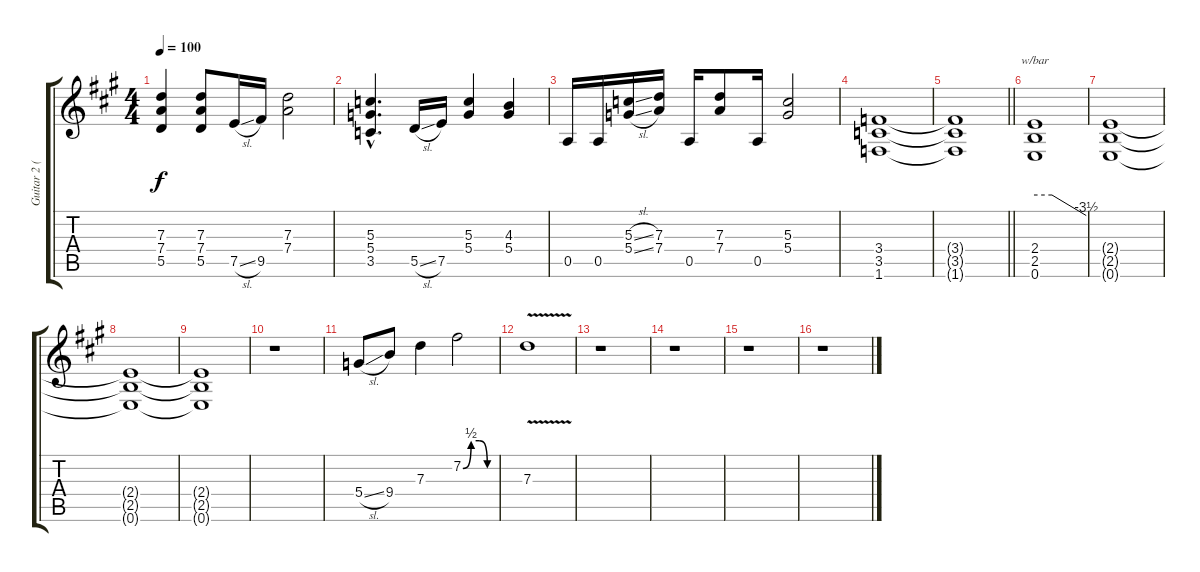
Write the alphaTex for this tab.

\track ("Guitar 2 (Lead)" "Guitar 2 (") {instrument overdrivenguitar}
\staff {score tabs}
\tuning (E4 B3 G3 D3 A2 E2) {hide}
\ts (4 4)
\tempo 100
\clef g2
\ks f#minor
(7.3 7.4 5.5).4{dy f} (7.3 7.4 5.5).8 7.5{sl}.16 9.5.16 (7.3 7.4).2 |
(5.3{hac} 5.4{hac} 3.5{hac}).4{d} 5.5{sl}.16 7.5.16 (5.3 5.4).4 (4.3 5.4).4 |
0.5.16 0.5.16 (5.3{sl} 5.4{sl}).16 (7.3 7.4).16 0.5.16 (7.3 7.4).8 0.5.16 (5.3 5.4).2 |
(3.4 3.5 1.6).1 |
\barLineRight lightlight
(3.4{t} 3.5{t} 1.6{t}).1 |
(2.4 2.5 0.6).1{tbe (custom default 0 0 20 0 60 -14)} |
(2.4{t} 2.5{t} 0.6{t}).1 |
(2.4{t} 2.5{t} 0.6{t}).1{volume 1} |
(2.4{t} 2.5{t} 0.6{t}).1 |
r.1{volume 9} |
5.4{sl}.8 9.4.8 7.3.4 7.2{be (custom 0 0 15 2 30 2 45 0 60 0)}.2 |
7.3{v}.1 |
r.1 |
r.1 |
r.1 |
r.1
